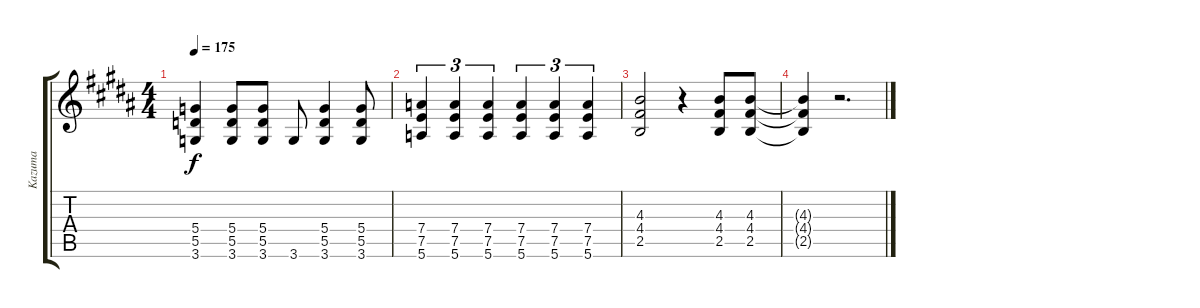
\track ("Kazuma" "Kazuma") {instrument overdrivenguitar}
\staff {score tabs}
\tuning (E4 B3 G3 D3 A2 E2) {hide}
\ts (4 4)
\tempo 175
\clef g2
\ks b
(5.4 5.5 3.6).4{dy f} (5.4 5.5 3.6).8 (5.4 5.5 3.6).8 3.6.8 (5.4 5.5 3.6).4 (5.4 5.5 3.6).8 |
(7.4 7.5 5.6).4{tu (3 2)} (7.4 7.5 5.6).4{tu (3 2)} (7.4 7.5 5.6).4{tu (3 2)} (7.4 7.5 5.6).4{tu (3 2)} (7.4 7.5 5.6).4{tu (3 2)} (7.4 7.5 5.6).4{tu (3 2)} |
(4.3 4.4 2.5).2 r.4 (4.3 4.4 2.5).8 (4.3 4.4 2.5).8 |
(4.3{t} 4.4{t} 2.5{t}).4 r.2{d}
